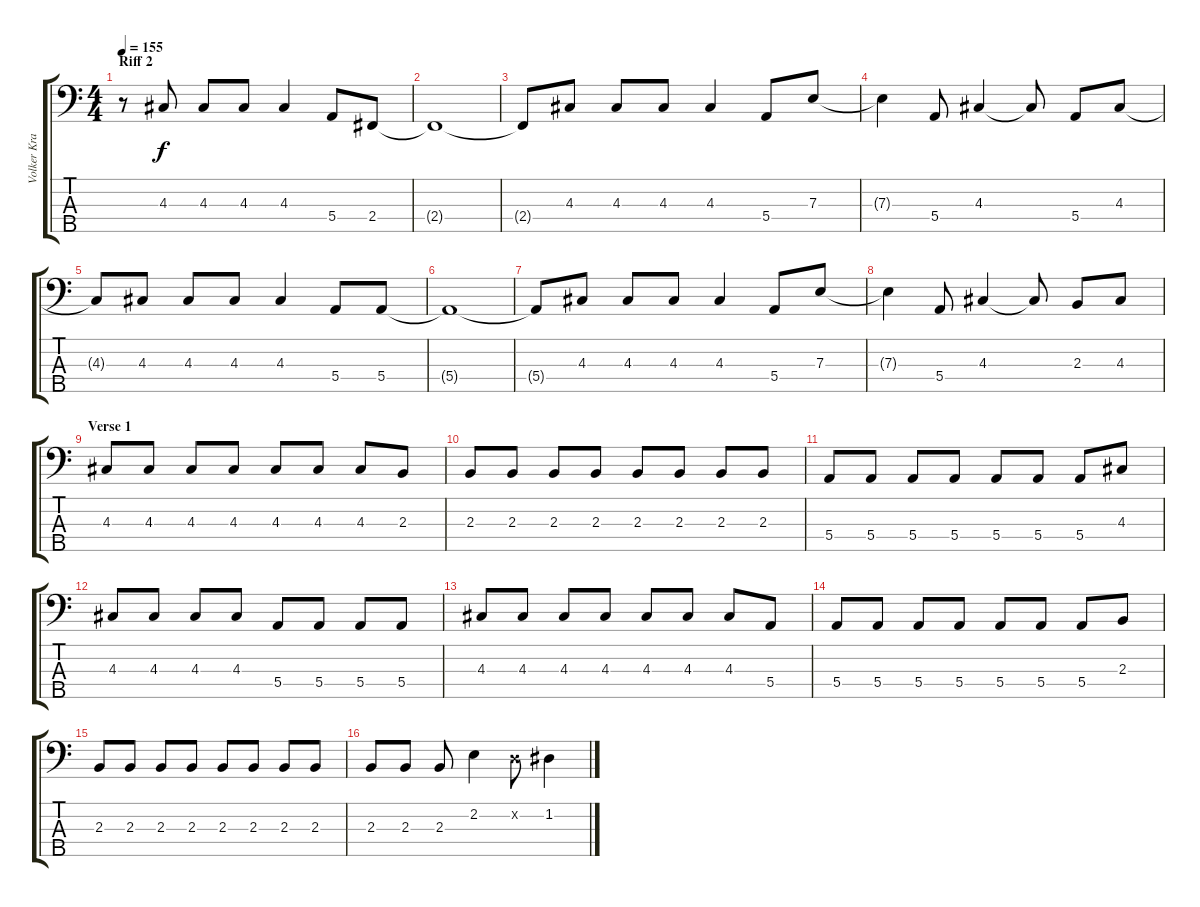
\track ("Volker Krawczak - Basso" "Volker Kra") {instrument electricbassfinger}
\staff {score tabs}
\tuning (G2 D2 A1 E1 B0) {hide}
\ts (4 4)
\section ("" "Riff 2")
\tempo 155
\clef f4
\ks c
r.8{dy f} 4.3.8 4.3.8 4.3.8 4.3.4 5.4.8 2.4.8 |
2.4{t}.1 |
2.4{t}.8 4.3.8 4.3.8 4.3.8 4.3.4 5.4.8 7.3.8 |
7.3{t}.4 5.4.8 4.3.4 4.3{t}.8 5.4.8 4.3.8 |
4.3{t}.8 4.3.8 4.3.8 4.3.8 4.3.4 5.4.8 5.4.8 |
5.4{t}.1 |
5.4{t}.8 4.3.8 4.3.8 4.3.8 4.3.4 5.4.8 7.3.8 |
7.3{t}.4 5.4.8 4.3.4 4.3{t}.8 2.3.8 4.3.8 |
\section ("" "Verse 1")
4.3.8 4.3.8 4.3.8 4.3.8 4.3.8 4.3.8 4.3.8 2.3.8 |
2.3.8 2.3.8 2.3.8 2.3.8 2.3.8 2.3.8 2.3.8 2.3.8 |
5.4.8 5.4.8 5.4.8 5.4.8 5.4.8 5.4.8 5.4.8 4.3.8 |
4.3.8 4.3.8 4.3.8 4.3.8 5.4.8 5.4.8 5.4.8 5.4.8 |
4.3.8 4.3.8 4.3.8 4.3.8 4.3.8 4.3.8 4.3.8 5.4.8 |
5.4.8 5.4.8 5.4.8 5.4.8 5.4.8 5.4.8 5.4.8 2.3.8 |
2.3.8 2.3.8 2.3.8 2.3.8 2.3.8 2.3.8 2.3.8 2.3.8 |
2.3.8 2.3.8 2.3.8 2.2.4 0.2{x}.8 1.2.4
